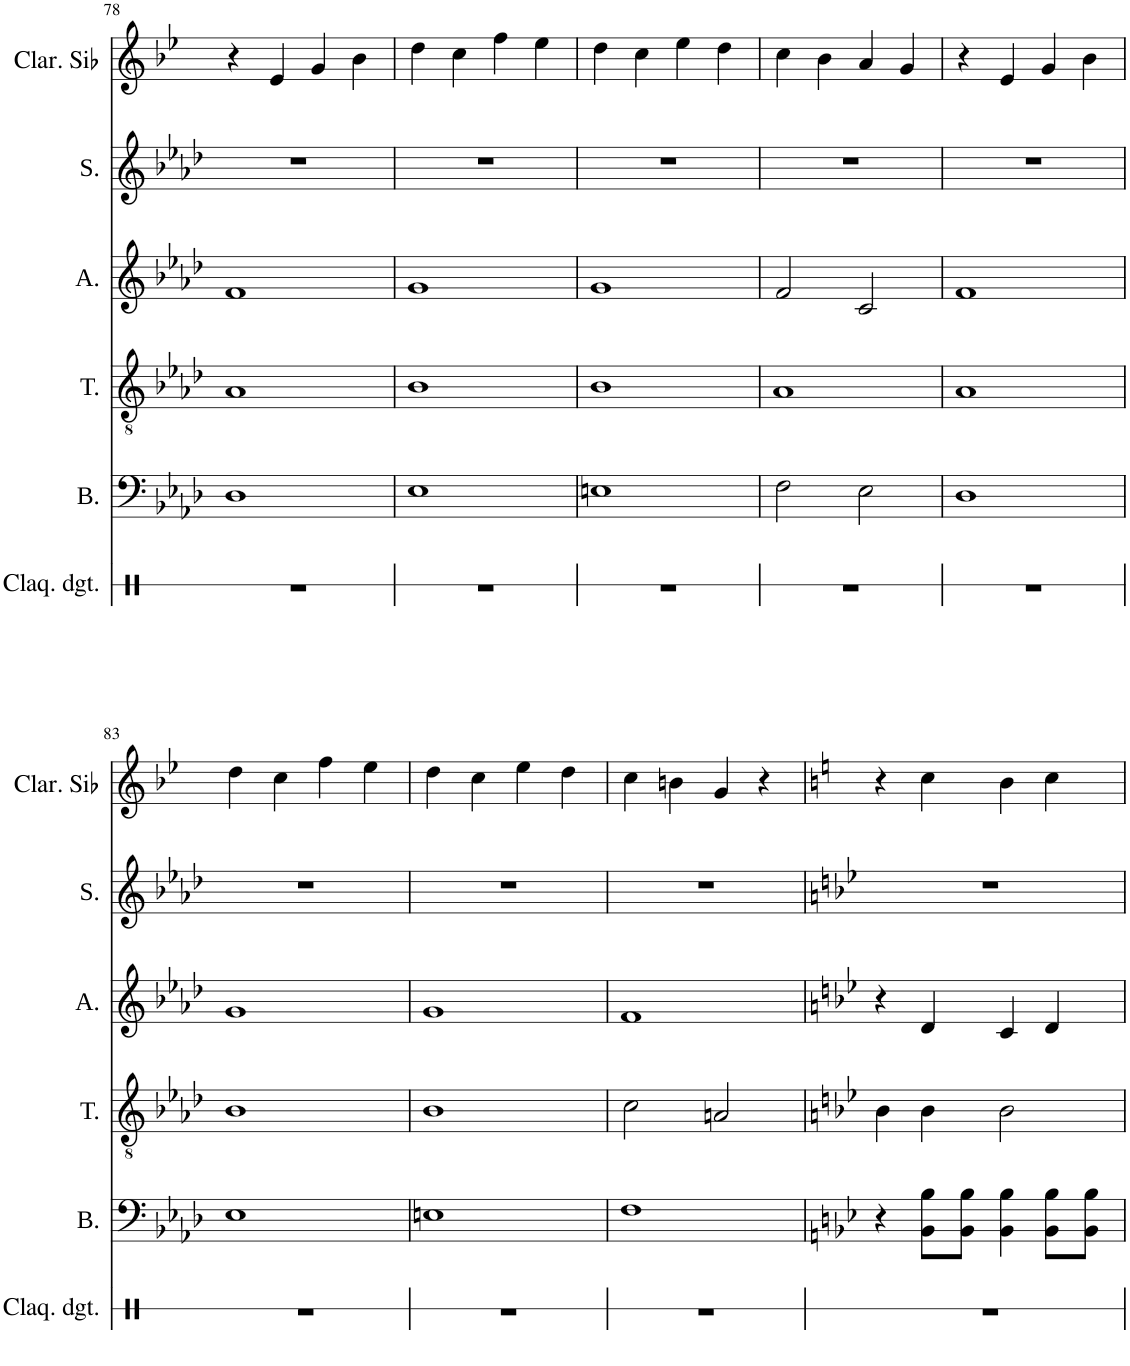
**kern	**kern	**kern	**kern	**kern	**kern
*part6	*part5	*part4	*part3	*part2	*part1
*staff6	*staff5	*staff4	*staff3	*staff2	*staff1
*I"Claquer des doigts	*I"Bass	*I"Tenor	*I"Alto	*I"Soprano	*I"Clarinette en Sib
*I'Claq. dgt.	*I'B.	*I'T.	*I'A.	*I'S.	*I'Clar. Sib
!!LO:PB:g=z
*clefX	*clefF4	*clefGv2	*clefG2	*clefG2	*clefG2
*	*	*	*	*	*Trd1c2
*k[]	*k[b-e-a-d-]	*k[b-e-a-d-]	*k[b-e-a-d-]	*k[b-e-a-d-]	*k[b-e-]
*M4/4	*M4/4	*M4/4	*M4/4	*M4/4	*M4/4
=78	=78	=78	=78	=78	=78
1r	1D-	1A-	1f	1r	4r
.	.	.	.	.	4e-/
.	.	.	.	.	4g/
.	.	.	.	.	4b-\
=79	=79	=79	=79	=79	=79
1r	1E-	1B-	1g	1r	4dd\
.	.	.	.	.	4cc\
.	.	.	.	.	4ff\
.	.	.	.	.	4ee-\
=80	=80	=80	=80	=80	=80
1r	1En	1B-	1g	1r	4dd\
.	.	.	.	.	4cc\
.	.	.	.	.	4ee-\
.	.	.	.	.	4dd\
=81	=81	=81	=81	=81	=81
1r	2F\	1A-	2f/	1r	4cc\
.	.	.	.	.	4b-\
.	2E-\	.	2c/	.	4a/
.	.	.	.	.	4g/
=82	=82	=82	=82	=82	=82
1r	1D-	1A-	1f	1r	4r
.	.	.	.	.	4e-/
.	.	.	.	.	4g/
.	.	.	.	.	4b-\
!!LO:LB:g=z
=83	=83	=83	=83	=83	=83
1r	1E-	1B-	1g	1r	4dd\
.	.	.	.	.	4cc\
.	.	.	.	.	4ff\
.	.	.	.	.	4ee-\
=84	=84	=84	=84	=84	=84
1r	1En	1B-	1g	1r	4dd\
.	.	.	.	.	4cc\
.	.	.	.	.	4ee-\
.	.	.	.	.	4dd\
=85	=85	=85	=85	=85	=85
1r	1F	2c\	1f	1r	4cc\
.	.	.	.	.	4bn\
.	.	2An/	.	.	4g/
.	.	.	.	.	4r
=86	=86	=86	=86	=86	=86
*	*k[b-e-]	*k[b-e-]	*k[b-e-]	*k[b-e-]	*k[]
1r	4r	4B-\	4r	1r	4r
.	8BB-\ 8B-\L	4B-\	4d/	.	4cc\
.	8BB-\ 8B-\J	.	.	.	.
.	4BB-\ 4B-\	2B-\	4c/	.	4b\
.	8BB-\ 8B-\L	.	4d/	.	4cc\
.	8BB-\ 8B-\J	.	.	.	.
=	=	=	=	=	=
*-	*-	*-	*-	*-	*-
